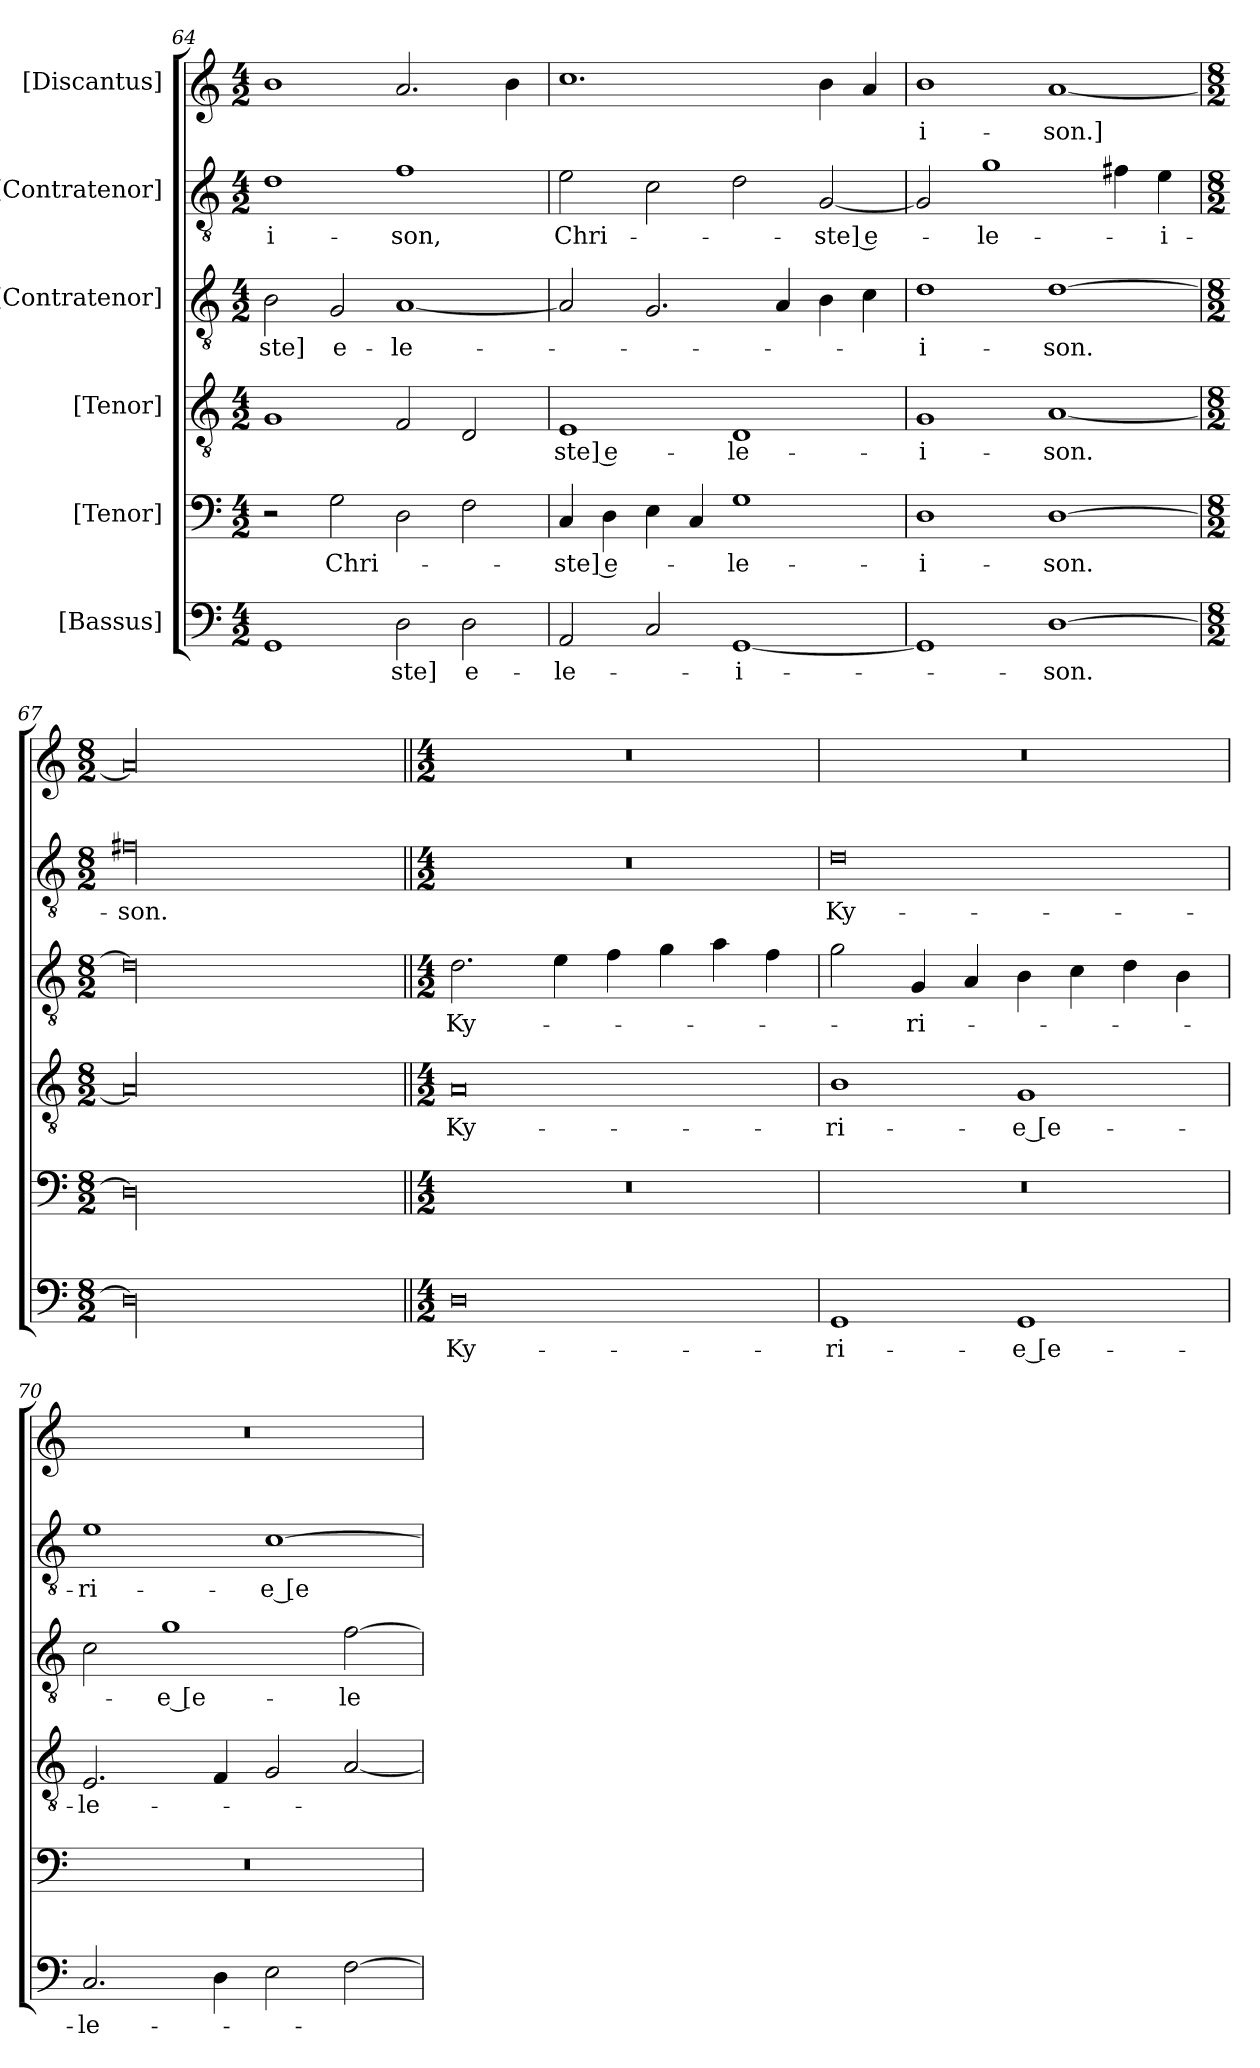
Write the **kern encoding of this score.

**kern	**text	**kern	**text	**kern	**text	**kern	**text	**kern	**text	**kern	**text
*part6	*part6	*part5	*part5	*part4	*part4	*part3	*part3	*part2	*part2	*part1	*part1
*staff6	*staff6	*staff5	*staff5	*staff4	*staff4	*staff3	*staff3	*staff2	*staff2	*staff1	*staff1
*I"[Bassus]	*	*I"[Tenor]	*	*I"[Tenor]	*	*I"[Contratenor]	*	*I"[Contratenor]	*	*I"[Discantus]	*
*clefF4	*	*clefF4	*	*clefGv2	*	*clefGv2	*	*clefGv2	*	*clefG2	*
*k[]	*	*k[]	*	*k[]	*	*k[]	*	*k[]	*	*k[]	*
*M4/2	*	*M4/2	*	*M4/2	*	*M4/2	*	*M4/2	*	*M4/2	*
=64	=64	=64	=64	=64	=64	=64	=64	=64	=64	=64	=64
1GG/	.	2r	.	1G/	.	2B\	-ste]	1d\	-i-	1b\	.
.	.	2G\	Chri-	.	.	2G/	e-	.	.	.	.
2D\	-ste]	2D\	.	2F/	.	[1A/	-le-	1f\	-son,	2.a/	.
2D\	e-	2F\	.	2D/	.	.	.	.	.	.	.
.	.	.	.	.	.	.	.	.	.	4b\	.
=65	=65	=65	=65	=65	=65	=65	=65	=65	=65	=65	=65
2AA/	-le-	4C/	-ste] e-	1E/	-ste] e-	2A/]	.	2e\	Chri-	1.cc\	.
.	.	4D\	.	.	.	.	.	.	.	.	.
2C/	.	4E\	.	.	.	2.G/	.	2c\	.	.	.
.	.	4C/	.	.	.	.	.	.	.	.	.
[1GG/	-i-	1G\	-le-	1D/	-le-	.	.	2d\	.	.	.
.	.	.	.	.	.	4A/	.	.	.	.	.
.	.	.	.	.	.	4B\	.	[2G/	-ste] e-	4b\	.
.	.	.	.	.	.	4c\	.	.	.	4a/	.
=66	=66	=66	=66	=66	=66	=66	=66	=66	=66	=66	=66
1GG/]	.	1D\	-i-	1G/	-i-	1d\	-i-	2G/]	.	1b\	-i-
.	.	.	.	.	.	.	.	1g\	-le-	.	.
[1D\	-son.	[1D\	-son.	[1A/	-son.	[1d\	-son.	.	.	[1a/	-son.]
.	.	.	.	.	.	.	.	4f#X\	.	.	.
.	.	.	.	.	.	.	.	4e\	-i-	.	.
=67	=67	=67	=67	=67	=67	=67	=67	=67	=67	=67	=67
*M8/2	*	*M8/2	*	*M8/2	*	*M8/2	*	*M8/2	*	*M8/2	*
00D\]	.	00D\]	.	00A/]	.	00d\]	.	00f#X\	-son.	00a/]	.
=68||	=68||	=68||	=68||	=68||	=68||	=68||	=68||	=68||	=68||	=68||	=68||
*M4/2	*	*M4/2	*	*M4/2	*	*M4/2	*	*M4/2	*	*M4/2	*
0D\	Ky-	0r	.	0A/	Ky-	2.d\	Ky-	0r	.	0r	.
.	.	.	.	.	.	4e\	.	.	.	.	.
.	.	.	.	.	.	4f\	.	.	.	.	.
.	.	.	.	.	.	4g\	.	.	.	.	.
.	.	.	.	.	.	4a\	.	.	.	.	.
.	.	.	.	.	.	4f\	.	.	.	.	.
=69	=69	=69	=69	=69	=69	=69	=69	=69	=69	=69	=69
1GG/	-ri-	0r	.	1B\	-ri-	2g\	.	0d\	Ky-	0r	.
.	.	.	.	.	.	4G/	-ri-	.	.	.	.
.	.	.	.	.	.	4A/	.	.	.	.	.
1GG/	-e [e-	.	.	1G/	-e [e-	4B\	.	.	.	.	.
.	.	.	.	.	.	4c\	.	.	.	.	.
.	.	.	.	.	.	4d\	.	.	.	.	.
.	.	.	.	.	.	4B\	.	.	.	.	.
=70	=70	=70	=70	=70	=70	=70	=70	=70	=70	=70	=70
2.C/	-le-	0r	.	2.E/	-le-	2c\	.	1e\	-ri-	0r	.
.	.	.	.	.	.	1g\	-e [e-	.	.	.	.
4D\	.	.	.	4F/	.	.	.	.	.	.	.
2E\	.	.	.	2G/	.	.	.	[1c\	-e [e-	.	.
[2F\	.	.	.	[2A/	.	[2f\	-le-	.	.	.	.
=	=	=	=	=	=	=	=	=	=	=	=
*-	*-	*-	*-	*-	*-	*-	*-	*-	*-	*-	*-
